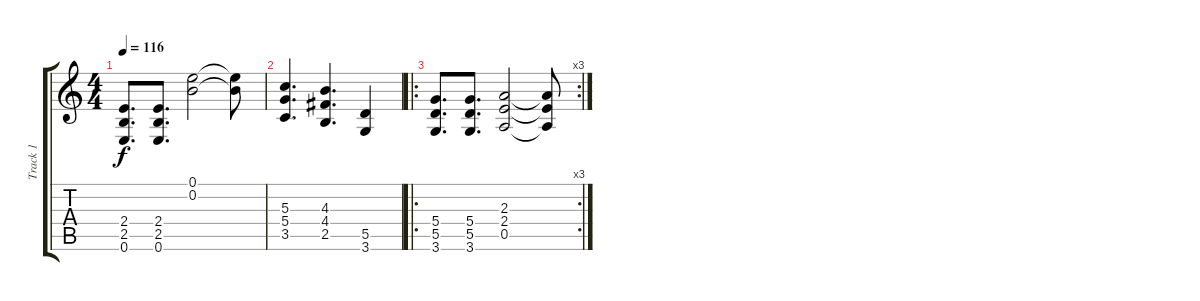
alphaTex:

\track ("Track 1" "Track 1") {instrument distortionguitar}
\staff {score tabs}
\tuning (E4 B3 G3 D3 A2 E2) {hide}
\ts (4 4)
\tempo 116
\clef g2
\ks c
(2.4 2.5 0.6).8{d dy f} (2.4 2.5 0.6).8{d} (0.1 0.2).2 (0.1{t} 0.2{t}).8 |
(5.3 5.4 3.5).4{d} (4.3 4.4 2.5).4{d} (5.5 3.6).4 |
\ro
\rc 3
(5.4 5.5 3.6).8{d} (5.4 5.5 3.6).8{d} (2.3 2.4 0.5).2 (2.3{t} 2.4{t} 0.5{t}).8
